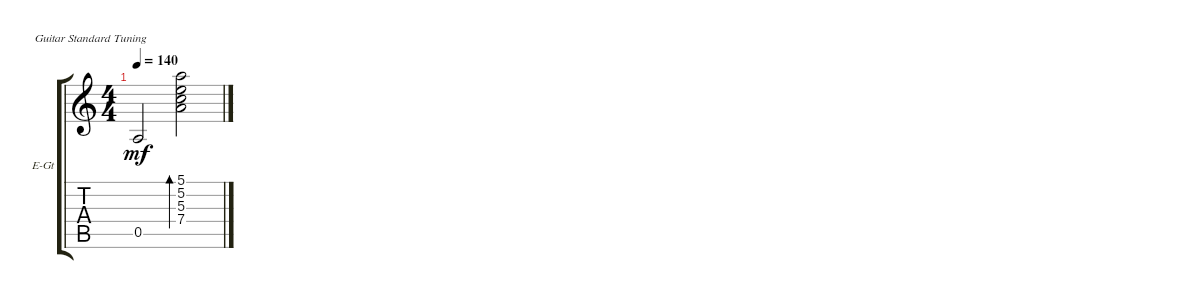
\defaultSystemsLayout 4
\bracketExtendMode groupsimilarinstruments
\firstSystemTrackNameOrientation horizontal
\otherSystemsTrackNameOrientation horizontal
\track ("Electric Guitar" "E-Gt") {instrument electricguitarclean}
\staff {score tabs}
\tuning (E4 B3 G3 D3 A2 E2)
\ts (4 4)
\tempo 140
\clef g2
\ks c
0.5.2{dy mf} (5.1 5.3 5.2 7.4).2{bd 352}
